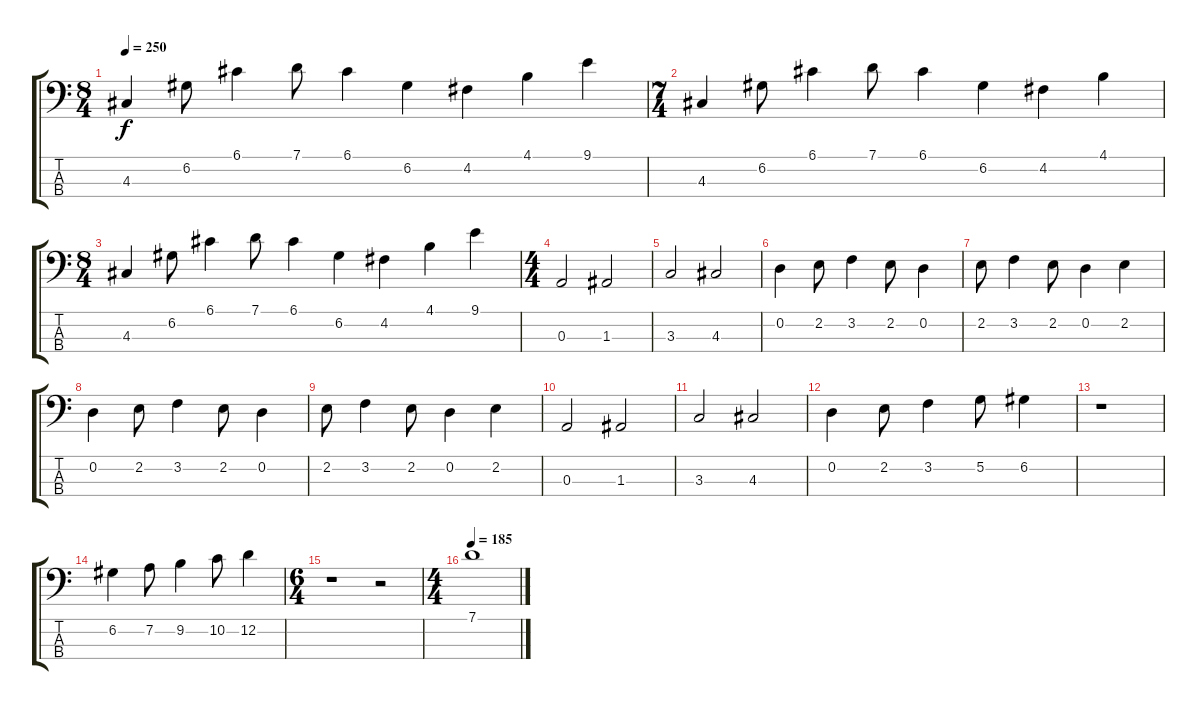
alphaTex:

\track "" {instrument electricbassfinger}
\staff {score tabs}
\tuning (G2 D2 A1 E1) {hide}
\ts (8 4)
\tempo 250
\clef f4
\ks c
4.3.4{dy f} 6.2.8 6.1.4 7.1.8 6.1.4 6.2.4 4.2.4 4.1.4 9.1.4 |
\ts (7 4)
4.3.4 6.2.8 6.1.4 7.1.8 6.1.4 6.2.4 4.2.4 4.1.4 |
\ts (8 4)
4.3.4 6.2.8 6.1.4 7.1.8 6.1.4 6.2.4 4.2.4 4.1.4 9.1.4 |
\ts (4 4)
0.3.2 1.3.2 |
3.3.2 4.3.2 |
0.2.4 2.2.8 3.2.4 2.2.8 0.2.4 |
2.2.8 3.2.4 2.2.8 0.2.4 2.2.4 |
0.2.4 2.2.8 3.2.4 2.2.8 0.2.4 |
2.2.8 3.2.4 2.2.8 0.2.4 2.2.4 |
0.3.2 1.3.2 |
3.3.2 4.3.2 |
0.2.4 2.2.8 3.2.4 5.2.8 6.2.4 |
r.1 |
6.2.4 7.2.8 9.2.4 10.2.8 12.2.4 |
\ts (6 4)
r.1 r.2 |
\ts (4 4)
\tempo 185
7.1.1
